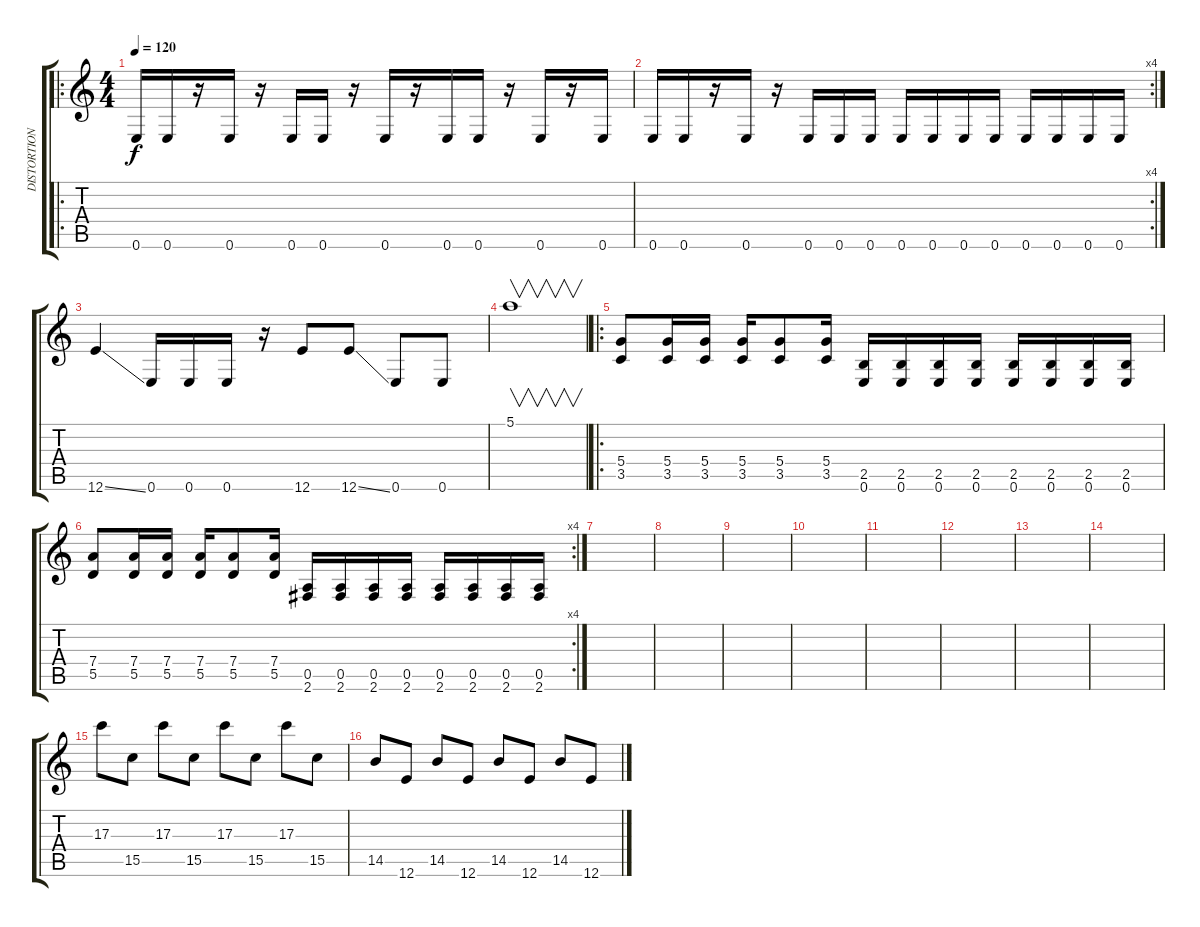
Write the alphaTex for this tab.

\track ("DISTORTION" "DISTORTION") {instrument distortionguitar}
\staff {score tabs}
\tuning (E4 B3 G3 D3 A2 E2) {hide}
\ro
\ts (4 4)
\tempo 120
\clef g2
\ks c
0.6.16{dy f instrument distortionguitar} 0.6.16 r.16 0.6.16 r.16 0.6.16 0.6.16 r.16 0.6.16 r.16 0.6.16 0.6.16 r.16 0.6.16 r.16 0.6.16 |
\rc 4
0.6.16 0.6.16 r.16 0.6.16 r.16 0.6.16 0.6.16 0.6.16 0.6.16 0.6.16 0.6.16 0.6.16 0.6.16 0.6.16 0.6.16 0.6.16 |
12.6{ss}.4 0.6.16 0.6.16 0.6.16 r.16 12.6.8 12.6{ss}.8 0.6.8 0.6.8 |
5.1.1{v} |
\ro
(5.4 3.5).8 (5.4 3.5).16 (5.4 3.5).16 (5.4 3.5).16 (5.4 3.5).8 (5.4 3.5).16 (2.5 0.6).16 (2.5 0.6).16 (2.5 0.6).16 (2.5 0.6).16 (2.5 0.6).16 (2.5 0.6).16 (2.5 0.6).16 (2.5 0.6).16 |
\rc 4
(7.4 5.5).8 (7.4 5.5).16 (7.4 5.5).16 (7.4 5.5).16 (7.4 5.5).8 (7.4 5.5).16 (0.5 2.6).16 (0.5 2.6).16 (0.5 2.6).16 (0.5 2.6).16 (0.5 2.6).16 (0.5 2.6).16 (0.5 2.6).16 (0.5 2.6).16 |
|
|
|
|
|
|
|
|
17.3.8{instrument pizzicatostrings} 15.5.8 17.3.8 15.5.8 17.3.8 15.5.8 17.3.8 15.5.8 |
14.5.8 12.6.8 14.5.8 12.6.8 14.5.8 12.6.8 14.5.8 12.6.8
